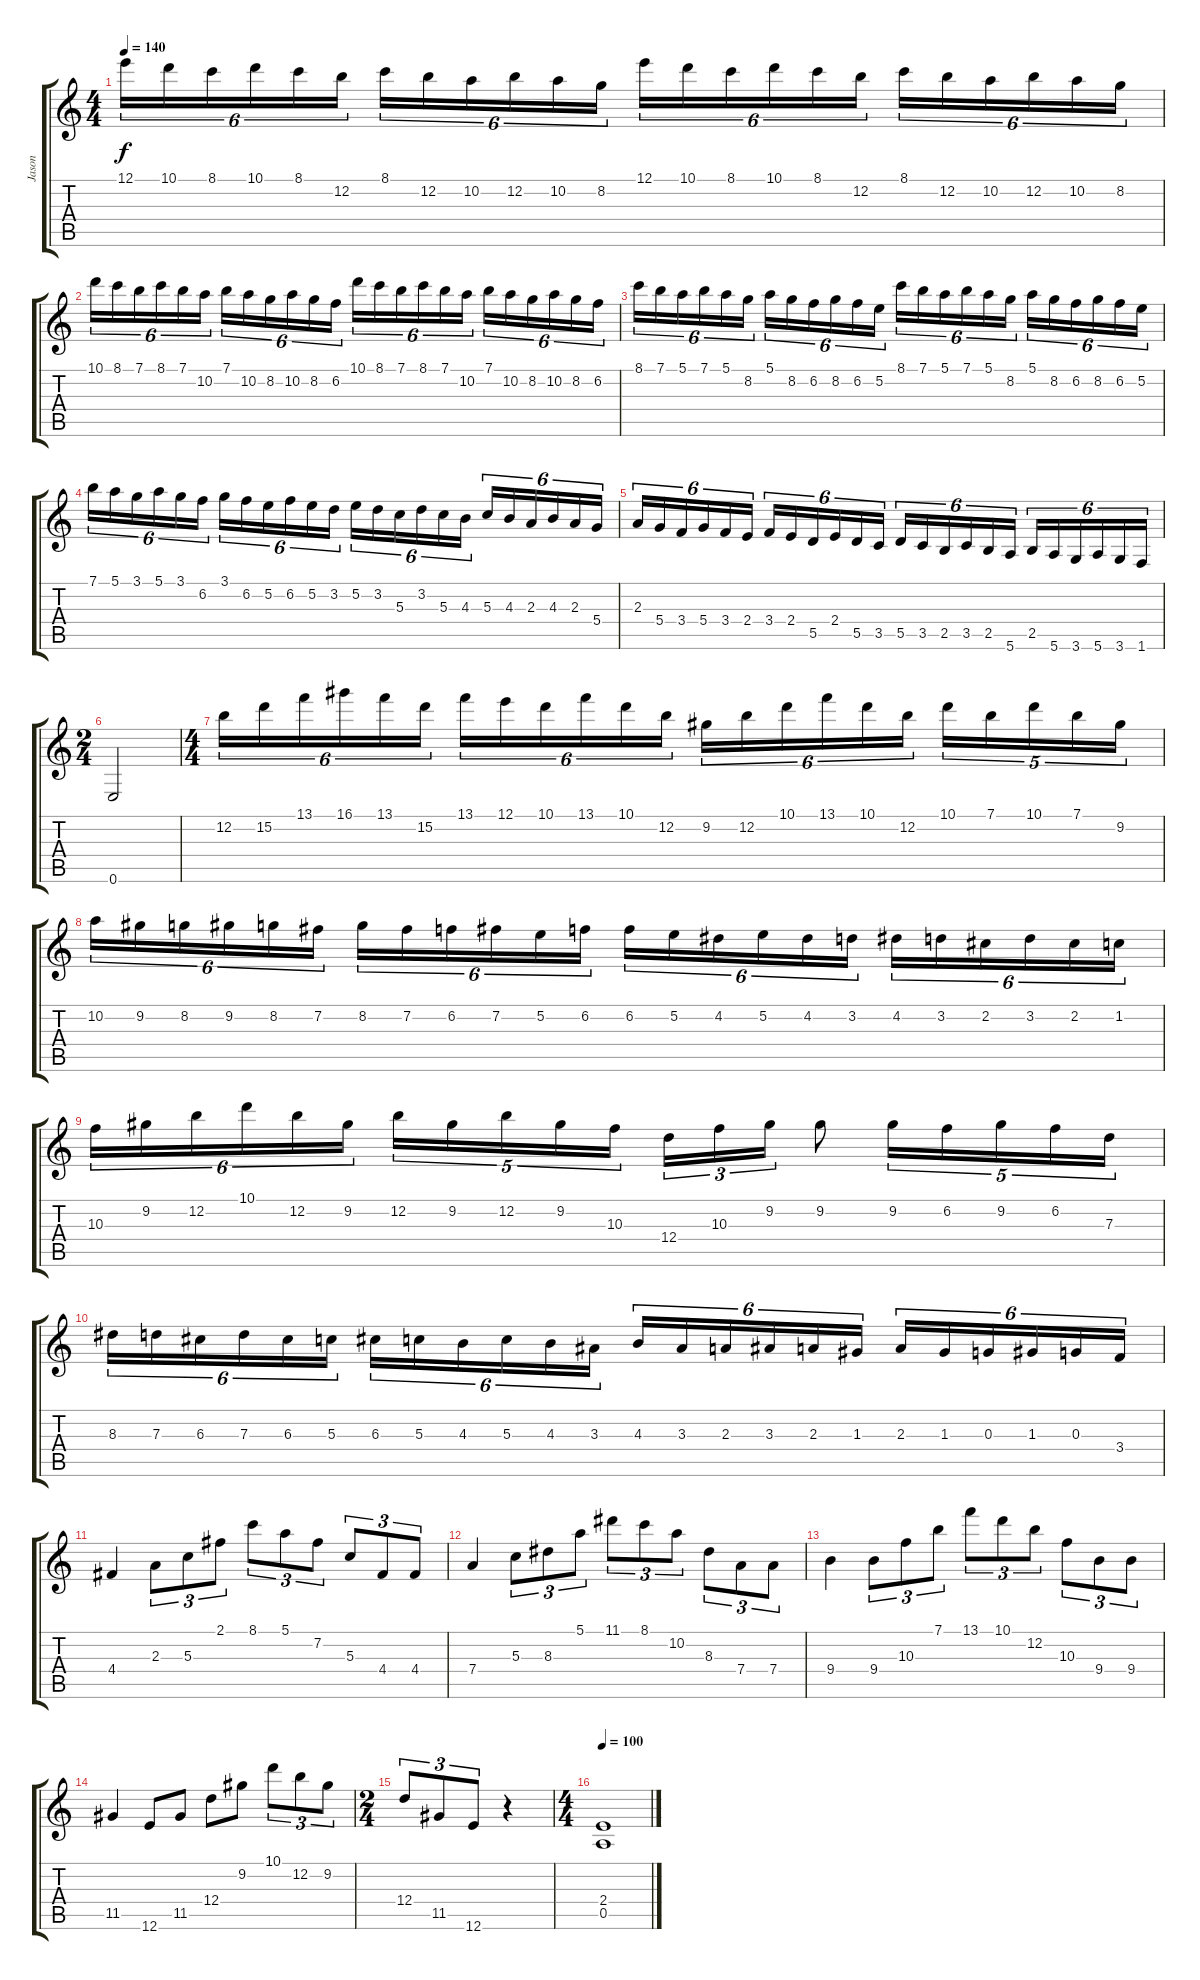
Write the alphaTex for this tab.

\track ("Jason" "Jason") {instrument distortionguitar}
\staff {score tabs}
\tuning (E4 B3 G3 D3 A2 E2) {hide}
\ts (4 4)
\tempo 140
\clef g2
\ks c
12.1.16{tu (6 4) dy f} 10.1.16{tu (6 4)} 8.1.16{tu (6 4)} 10.1.16{tu (6 4)} 8.1.16{tu (6 4)} 12.2.16{tu (6 4)} 8.1.16{tu (6 4)} 12.2.16{tu (6 4)} 10.2.16{tu (6 4)} 12.2.16{tu (6 4)} 10.2.16{tu (6 4)} 8.2.16{tu (6 4)} 12.1.16{tu (6 4)} 10.1.16{tu (6 4)} 8.1.16{tu (6 4)} 10.1.16{tu (6 4)} 8.1.16{tu (6 4)} 12.2.16{tu (6 4)} 8.1.16{tu (6 4)} 12.2.16{tu (6 4)} 10.2.16{tu (6 4)} 12.2.16{tu (6 4)} 10.2.16{tu (6 4)} 8.2.16{tu (6 4)} |
10.1.16{tu (6 4)} 8.1.16{tu (6 4)} 7.1.16{tu (6 4)} 8.1.16{tu (6 4)} 7.1.16{tu (6 4)} 10.2.16{tu (6 4)} 7.1.16{tu (6 4)} 10.2.16{tu (6 4)} 8.2.16{tu (6 4)} 10.2.16{tu (6 4)} 8.2.16{tu (6 4)} 6.2.16{tu (6 4)} 10.1.16{tu (6 4)} 8.1.16{tu (6 4)} 7.1.16{tu (6 4)} 8.1.16{tu (6 4)} 7.1.16{tu (6 4)} 10.2.16{tu (6 4)} 7.1.16{tu (6 4)} 10.2.16{tu (6 4)} 8.2.16{tu (6 4)} 10.2.16{tu (6 4)} 8.2.16{tu (6 4)} 6.2.16{tu (6 4)} |
8.1.16{tu (6 4)} 7.1.16{tu (6 4)} 5.1.16{tu (6 4)} 7.1.16{tu (6 4)} 5.1.16{tu (6 4)} 8.2.16{tu (6 4)} 5.1.16{tu (6 4)} 8.2.16{tu (6 4)} 6.2.16{tu (6 4)} 8.2.16{tu (6 4)} 6.2.16{tu (6 4)} 5.2.16{tu (6 4)} 8.1.16{tu (6 4)} 7.1.16{tu (6 4)} 5.1.16{tu (6 4)} 7.1.16{tu (6 4)} 5.1.16{tu (6 4)} 8.2.16{tu (6 4)} 5.1.16{tu (6 4)} 8.2.16{tu (6 4)} 6.2.16{tu (6 4)} 8.2.16{tu (6 4)} 6.2.16{tu (6 4)} 5.2.16{tu (6 4)} |
7.1.16{tu (6 4)} 5.1.16{tu (6 4)} 3.1.16{tu (6 4)} 5.1.16{tu (6 4)} 3.1.16{tu (6 4)} 6.2.16{tu (6 4)} 3.1.16{tu (6 4)} 6.2.16{tu (6 4)} 5.2.16{tu (6 4)} 6.2.16{tu (6 4)} 5.2.16{tu (6 4)} 3.2.16{tu (6 4)} 5.2.16{tu (6 4)} 3.2.16{tu (6 4)} 5.3.16{tu (6 4)} 3.2.16{tu (6 4)} 5.3.16{tu (6 4)} 4.3.16{tu (6 4)} 5.3.16{tu (6 4)} 4.3.16{tu (6 4)} 2.3.16{tu (6 4)} 4.3.16{tu (6 4)} 2.3.16{tu (6 4)} 5.4.16{tu (6 4)} |
2.3.16{tu (6 4)} 5.4.16{tu (6 4)} 3.4.16{tu (6 4)} 5.4.16{tu (6 4)} 3.4.16{tu (6 4)} 2.4.16{tu (6 4)} 3.4.16{tu (6 4)} 2.4.16{tu (6 4)} 5.5.16{tu (6 4)} 2.4.16{tu (6 4)} 5.5.16{tu (6 4)} 3.5.16{tu (6 4)} 5.5.16{tu (6 4)} 3.5.16{tu (6 4)} 2.5.16{tu (6 4)} 3.5.16{tu (6 4)} 2.5.16{tu (6 4)} 5.6.16{tu (6 4)} 2.5.16{tu (6 4)} 5.6.16{tu (6 4)} 3.6.16{tu (6 4)} 5.6.16{tu (6 4)} 3.6.16{tu (6 4)} 1.6.16{tu (6 4)} |
\ts (2 4)
0.6.2 |
\ts (4 4)
12.2.16{tu (6 4)} 15.2.16{tu (6 4)} 13.1.16{tu (6 4)} 16.1.16{tu (6 4)} 13.1.16{tu (6 4)} 15.2.16{tu (6 4)} 13.1.16{tu (6 4)} 12.1.16{tu (6 4)} 10.1.16{tu (6 4)} 13.1.16{tu (6 4)} 10.1.16{tu (6 4)} 12.2.16{tu (6 4)} 9.2.16{tu (6 4)} 12.2.16{tu (6 4)} 10.1.16{tu (6 4)} 13.1.16{tu (6 4)} 10.1.16{tu (6 4)} 12.2.16{tu (6 4)} 10.1.16{tu (5 4)} 7.1.16{tu (5 4)} 10.1.16{tu (5 4)} 7.1.16{tu (5 4)} 9.2.16{tu (5 4)} |
10.2.16{tu (6 4)} 9.2.16{tu (6 4)} 8.2.16{tu (6 4)} 9.2.16{tu (6 4)} 8.2.16{tu (6 4)} 7.2.16{tu (6 4)} 8.2.16{tu (6 4)} 7.2.16{tu (6 4)} 6.2.16{tu (6 4)} 7.2.16{tu (6 4)} 5.2.16{tu (6 4)} 6.2.16{tu (6 4)} 6.2.16{tu (6 4)} 5.2.16{tu (6 4)} 4.2.16{tu (6 4)} 5.2.16{tu (6 4)} 4.2.16{tu (6 4)} 3.2.16{tu (6 4)} 4.2.16{tu (6 4)} 3.2.16{tu (6 4)} 2.2.16{tu (6 4)} 3.2.16{tu (6 4)} 2.2.16{tu (6 4)} 1.2.16{tu (6 4)} |
10.3.16{tu (6 4)} 9.2.16{tu (6 4)} 12.2.16{tu (6 4)} 10.1.16{tu (6 4)} 12.2.16{tu (6 4)} 9.2.16{tu (6 4)} 12.2.16{tu (5 4)} 9.2.16{tu (5 4)} 12.2.16{tu (5 4)} 9.2.16{tu (5 4)} 10.3.16{tu (5 4)} 12.4.16{tu (3 2)} 10.3.16{tu (3 2)} 9.2.16{tu (3 2)} 9.2.8 9.2.16{tu (5 4)} 6.2.16{tu (5 4)} 9.2.16{tu (5 4)} 6.2.16{tu (5 4)} 7.3.16{tu (5 4)} |
8.3.16{tu (6 4)} 7.3.16{tu (6 4)} 6.3.16{tu (6 4)} 7.3.16{tu (6 4)} 6.3.16{tu (6 4)} 5.3.16{tu (6 4)} 6.3.16{tu (6 4)} 5.3.16{tu (6 4)} 4.3.16{tu (6 4)} 5.3.16{tu (6 4)} 4.3.16{tu (6 4)} 3.3.16{tu (6 4)} 4.3.16{tu (6 4)} 3.3.16{tu (6 4)} 2.3.16{tu (6 4)} 3.3.16{tu (6 4)} 2.3.16{tu (6 4)} 1.3.16{tu (6 4)} 2.3.16{tu (6 4)} 1.3.16{tu (6 4)} 0.3.16{tu (6 4)} 1.3.16{tu (6 4)} 0.3.16{tu (6 4)} 3.4.16{tu (6 4)} |
4.4.4 2.3.8{tu (3 2)} 5.3.8{tu (3 2)} 2.1.8{tu (3 2)} 8.1.8{tu (3 2)} 5.1.8{tu (3 2)} 7.2.8{tu (3 2)} 5.3.8{tu (3 2)} 4.4.8{tu (3 2)} 4.4.8{tu (3 2)} |
7.4.4 5.3.8{tu (3 2)} 8.3.8{tu (3 2)} 5.1.8{tu (3 2)} 11.1.8{tu (3 2)} 8.1.8{tu (3 2)} 10.2.8{tu (3 2)} 8.3.8{tu (3 2)} 7.4.8{tu (3 2)} 7.4.8{tu (3 2)} |
9.4.4 9.4.8{tu (3 2)} 10.3.8{tu (3 2)} 7.1.8{tu (3 2)} 13.1.8{tu (3 2)} 10.1.8{tu (3 2)} 12.2.8{tu (3 2)} 10.3.8{tu (3 2)} 9.4.8{tu (3 2)} 9.4.8{tu (3 2)} |
11.5.4 12.6.8 11.5.8 12.4.8 9.2.8 10.1.8{tu (3 2)} 12.2.8{tu (3 2)} 9.2.8{tu (3 2)} |
\ts (2 4)
12.4.8{tu (3 2)} 11.5.8{tu (3 2)} 12.6.8{tu (3 2)} r.4 |
\ts (4 4)
\tempo 100
(2.4 0.5).1
